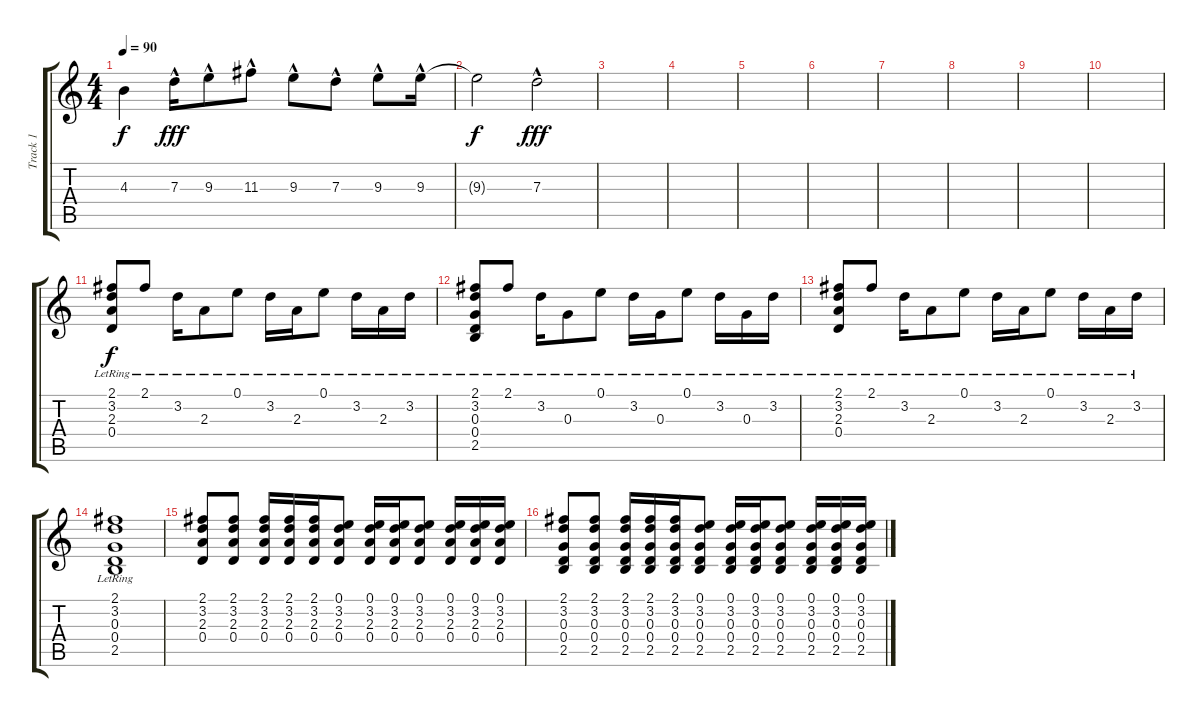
\track ("Track 1" "Track 1") {instrument electricguitarclean}
\staff {score tabs}
\tuning (E4 B3 G3 D3 A2 E2) {hide}
\ts (4 4)
\tempo 90
\clef g2
\ks c
4.3{t}.4{dy f} 7.3{hac}.16{dy fff} 9.3{hac}.8 11.3{hac}.8 9.3{hac}.8 7.3{hac}.8 9.3{hac}.8 9.3{hac}.16 |
9.3{t}.2{dy f} 7.3{hac}.2{dy fff} |
|
|
|
|
|
|
|
|
(2.1{lr} 3.2{lr} 2.3{lr} 0.4{lr}).8{dy f} 2.1{lr}.8 3.2{lr}.16 2.3{lr}.8 0.1{lr}.8 3.2{lr}.16 2.3{lr}.16 0.1{lr}.8 3.2{lr}.16 2.3{lr}.16 3.2{lr}.16 |
(2.1{lr} 3.2{lr} 0.3{lr} 0.4{lr} 2.5{lr}).8 2.1{lr}.8 3.2{lr}.16 0.3{lr}.8 0.1{lr}.8 3.2{lr}.16 0.3{lr}.16 0.1{lr}.8 3.2{lr}.16 0.3{lr}.16 3.2{lr}.16 |
(2.1{lr} 3.2{lr} 2.3{lr} 0.4{lr}).8 2.1{lr}.8 3.2{lr}.16 2.3{lr}.8 0.1{lr}.8 3.2{lr}.16 2.3{lr}.16 0.1{lr}.8 3.2{lr}.16 2.3{lr}.16 3.2{lr}.16 |
(2.1{lr} 3.2{lr} 0.3{lr} 0.4{lr} 2.5{lr}).1 |
(2.1 3.2 2.3 0.4).8{instrument electricguitarclean} (2.1 3.2 2.3 0.4).8 (2.1 3.2 2.3 0.4).16 (2.1 3.2 2.3 0.4).16 (2.1 3.2 2.3 0.4).16 (0.1 3.2 2.3 0.4).8 (0.1 3.2 2.3 0.4).16 (0.1 3.2 2.3 0.4).16 (0.1 3.2 2.3 0.4).8 (0.1 3.2 2.3 0.4).16 (0.1 3.2 2.3 0.4).16 (0.1 3.2 2.3 0.4).16 |
(2.1 3.2 0.3 0.4 2.5).8 (2.1 3.2 0.3 0.4 2.5).8 (2.1 3.2 0.3 0.4 2.5).16 (2.1 3.2 0.3 0.4 2.5).16 (2.1 3.2 0.3 0.4 2.5).16 (0.1 3.2 0.3 0.4 2.5).8 (0.1 3.2 0.3 0.4 2.5).16 (0.1 3.2 0.3 0.4 2.5).16 (0.1 3.2 0.3 0.4 2.5).8 (0.1 3.2 0.3 0.4 2.5).16 (0.1 3.2 0.3 0.4 2.5).16 (0.1 3.2 0.3 0.4 2.5).16
